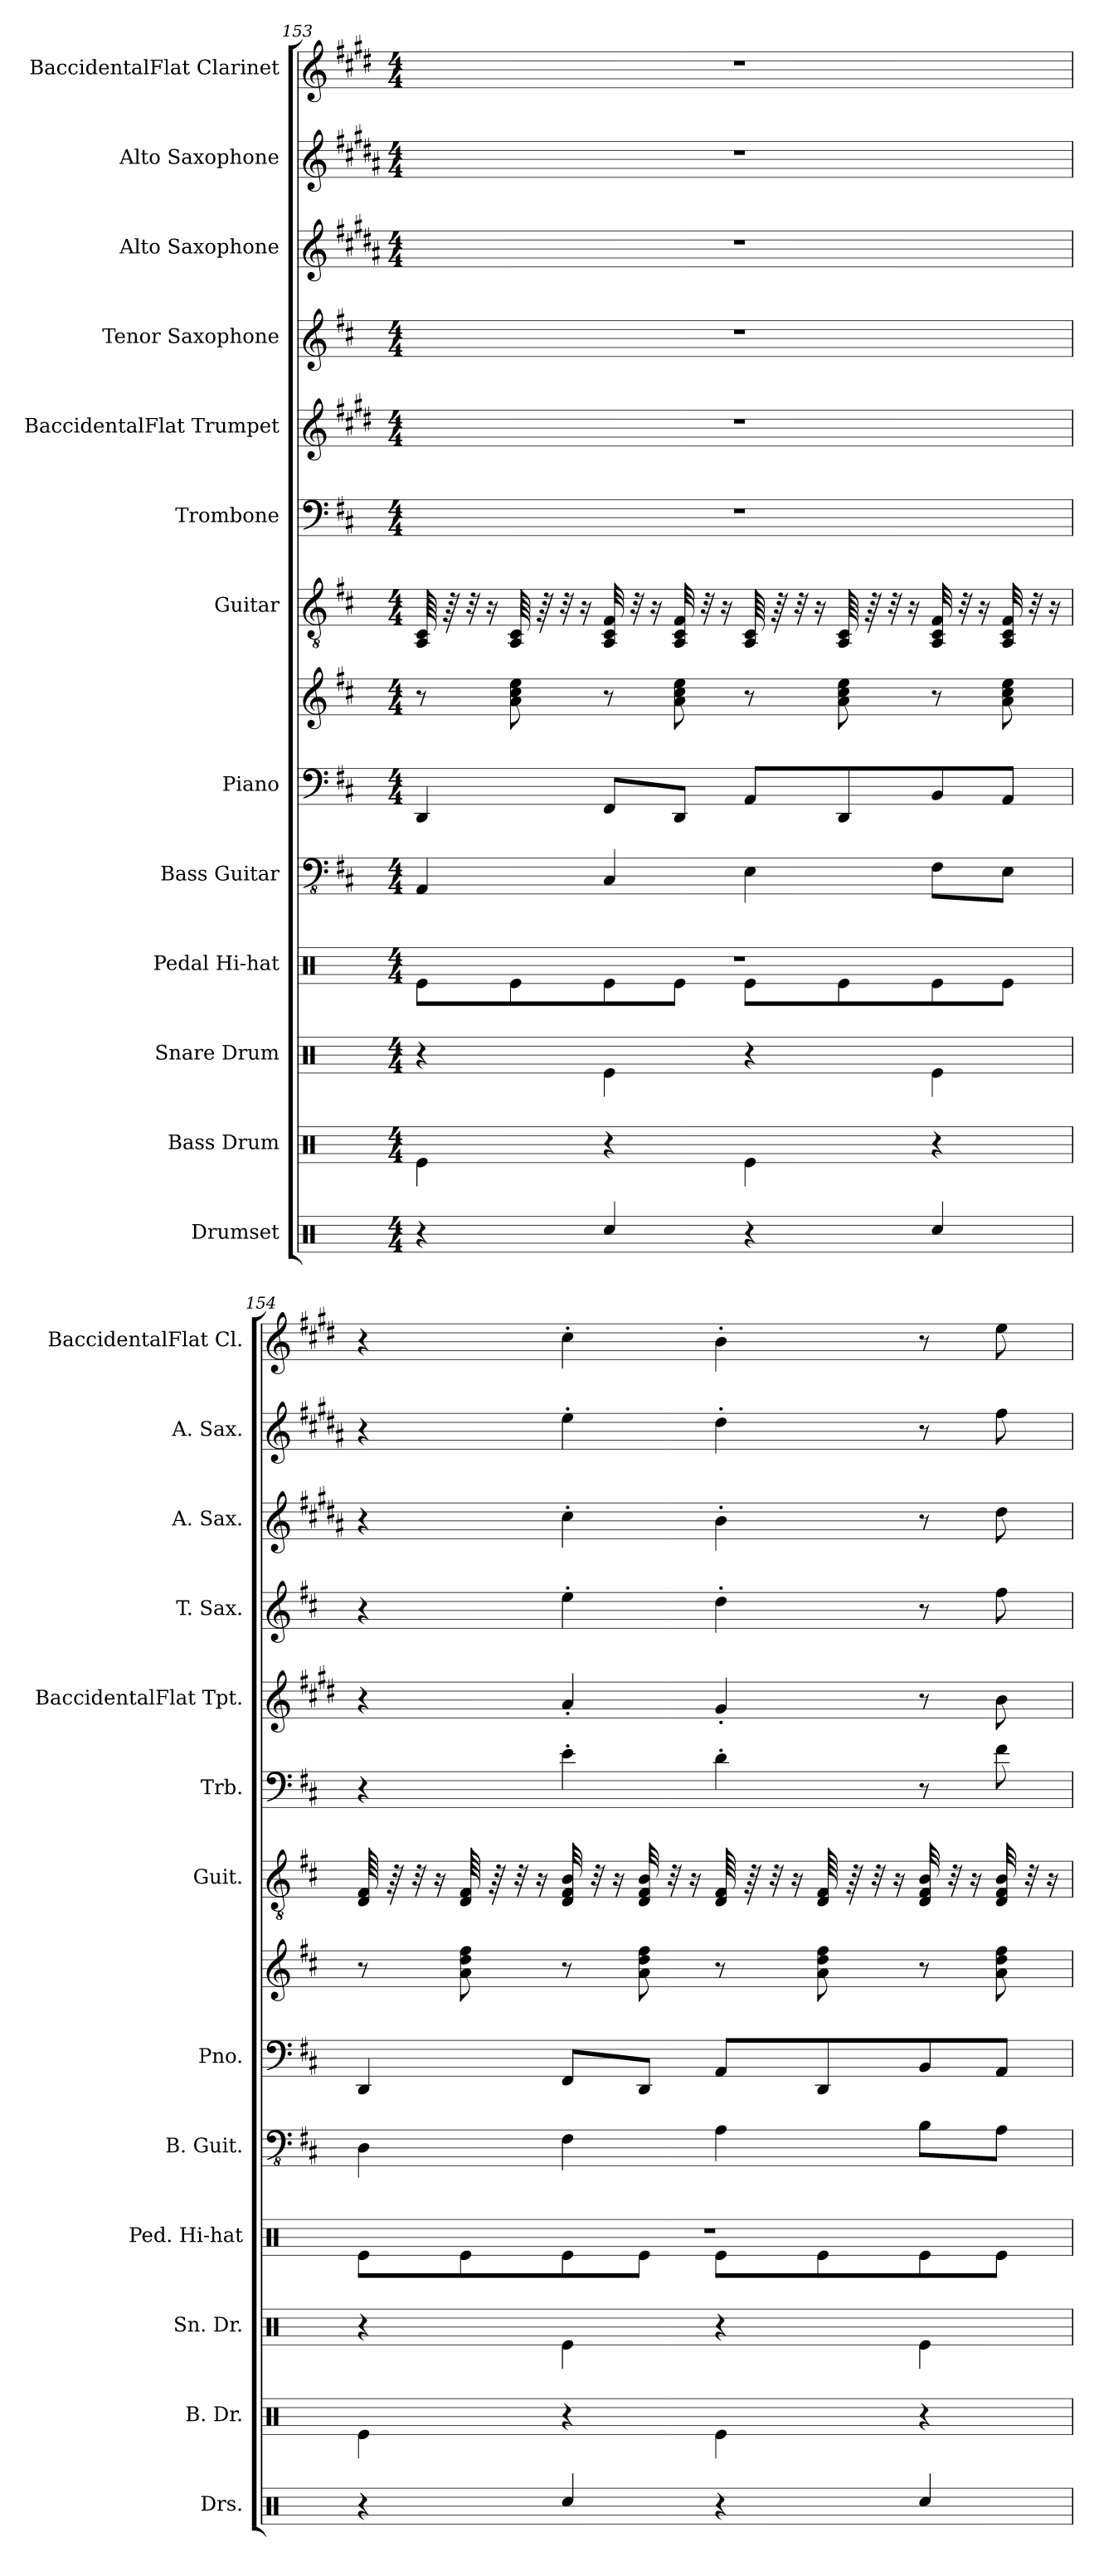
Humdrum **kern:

**kern	**kern	**kern	**kern	**kern	**kern	**kern	**kern	**kern	**kern	**kern	**kern	**kern	**kern
*part13	*part12	*part11	*part10	*part9	*part8	*part8	*part7	*part6	*part5	*part4	*part3	*part2	*part1
*staff14	*staff13	*staff12	*staff11	*staff10	*staff9	*staff8	*staff7	*staff6	*staff5	*staff4	*staff3	*staff2	*staff1
*I"Drumset	*I"Bass Drum	*I"Snare Drum	*I"Pedal Hi-hat	*I"Bass Guitar	*I"Piano	*	*I"Guitar	*I"Trombone	*I"BaccidentalFlat Trumpet	*I"Tenor Saxophone	*I"Alto Saxophone	*I"Alto Saxophone	*I"BaccidentalFlat Clarinet
*I'Drs.	*I'B. Dr.	*I'Sn. Dr.	*I'Ped. Hi-hat	*I'B. Guit.	*I'Pno.	*	*I'Guit.	*I'Trb.	*I'BaccidentalFlat Tpt.	*I'T. Sax.	*I'A. Sax.	*I'A. Sax.	*I'BaccidentalFlat Cl.
!!LO:PB:g=z
*clefX	*clefX	*clefX	*clefX	*clefFv4	*clefF4	*clefG2	*clefGv2	*clefF4	*clefG2	*clefG2	*clefG2	*clefG2	*clefG2
*	*	*	*	*	*	*	*	*	*ITrd1c2	*ITrd8c14	*ITrd5c9	*ITrd5c9	*ITrd1c2
*k[]	*k[]	*k[]	*k[]	*k[f#c#]	*k[f#c#]	*k[f#c#]	*k[f#c#]	*k[f#c#]	*k[f#c#]	*k[f#c#]	*k[f#c#]	*k[f#c#]	*k[f#c#]
*M4/4	*M4/4	*M4/4	*M4/4	*M4/4	*M4/4	*M4/4	*M4/4	*M4/4	*M4/4	*M4/4	*M4/4	*M4/4	*M4/4
=153	=153	=153	=153	=153	=153	=153	=153	=153	=153	=153	=153	=153	=153
*	*	*	*^	*	*	*	*	*	*	*	*	*	*
4r	4Re\	4r	1r	8Re\L	4AAA/	4DD/	8r	64AA/ 64C#/	1r	1r	1r	1r	1r	1r
.	.	.	.	.	.	.	.	64r	.	.	.	.	.	.
.	.	.	.	.	.	.	.	32r	.	.	.	.	.	.
.	.	.	.	.	.	.	.	16r	.	.	.	.	.	.
.	.	.	.	8Re\	.	.	8a\ 8cc#\ 8ee\	64AA/ 64C#/	.	.	.	.	.	.
.	.	.	.	.	.	.	.	64r	.	.	.	.	.	.
.	.	.	.	.	.	.	.	32r	.	.	.	.	.	.
.	.	.	.	.	.	.	.	16r	.	.	.	.	.	.
4Rcc/	4r	4Re\	.	8Re\	4CC#/	8FF#/L	8r	32AA/ 32C#/ 32F#/	.	.	.	.	.	.
.	.	.	.	.	.	.	.	32r	.	.	.	.	.	.
.	.	.	.	.	.	.	.	16r	.	.	.	.	.	.
.	.	.	.	8Re\J	.	8DD/J	8a\ 8cc#\ 8ee\	32AA/ 32C#/ 32F#/	.	.	.	.	.	.
.	.	.	.	.	.	.	.	32r	.	.	.	.	.	.
.	.	.	.	.	.	.	.	16r	.	.	.	.	.	.
4r	4Re\	4r	.	8Re\L	4EE\	8AA/L	8r	64AA/ 64C#/	.	.	.	.	.	.
.	.	.	.	.	.	.	.	64r	.	.	.	.	.	.
.	.	.	.	.	.	.	.	32r	.	.	.	.	.	.
.	.	.	.	.	.	.	.	16r	.	.	.	.	.	.
.	.	.	.	8Re\	.	8DD/	8a\ 8cc#\ 8ee\	64AA/ 64C#/	.	.	.	.	.	.
.	.	.	.	.	.	.	.	64r	.	.	.	.	.	.
.	.	.	.	.	.	.	.	32r	.	.	.	.	.	.
.	.	.	.	.	.	.	.	16r	.	.	.	.	.	.
4Rcc/	4r	4Re\	.	8Re\	8FF#\L	8BB/	8r	32AA/ 32C#/ 32F#/	.	.	.	.	.	.
.	.	.	.	.	.	.	.	32r	.	.	.	.	.	.
.	.	.	.	.	.	.	.	16r	.	.	.	.	.	.
.	.	.	.	8Re\J	8EE\J	8AA/J	8a\ 8cc#\ 8ee\	32AA/ 32C#/ 32F#/	.	.	.	.	.	.
.	.	.	.	.	.	.	.	32r	.	.	.	.	.	.
.	.	.	.	.	.	.	.	16r	.	.	.	.	.	.
!!LO:PB:g=z
=154	=154	=154	=154	=154	=154	=154	=154	=154	=154	=154	=154	=154	=154	=154
4r	4Re\	4r	1r	8Re\L	4DD\	4DD/	8r	64D/ 64F#/	4r	4r	4r	4r	4r	4r
.	.	.	.	.	.	.	.	64r	.	.	.	.	.	.
.	.	.	.	.	.	.	.	32r	.	.	.	.	.	.
.	.	.	.	.	.	.	.	16r	.	.	.	.	.	.
.	.	.	.	8Re\	.	.	8a\ 8dd\ 8ff#\	64D/ 64F#/	.	.	.	.	.	.
.	.	.	.	.	.	.	.	64r	.	.	.	.	.	.
.	.	.	.	.	.	.	.	32r	.	.	.	.	.	.
.	.	.	.	.	.	.	.	16r	.	.	.	.	.	.
4Rcc/	4r	4Re\	.	8Re\	4FF#\	8FF#/L	8r	32D/ 32F#/ 32B/	4e'\	4g'/	4e'\	4e'\	4g'\	4b'\
.	.	.	.	.	.	.	.	32r	.	.	.	.	.	.
.	.	.	.	.	.	.	.	16r	.	.	.	.	.	.
.	.	.	.	8Re\J	.	8DD/J	8a\ 8dd\ 8ff#\	32D/ 32F#/ 32B/	.	.	.	.	.	.
.	.	.	.	.	.	.	.	32r	.	.	.	.	.	.
.	.	.	.	.	.	.	.	16r	.	.	.	.	.	.
4r	4Re\	4r	.	8Re\L	4AA\	8AA/L	8r	64D/ 64F#/	4d'\	4f#'/	4d'\	4d'\	4f#'\	4a'\
.	.	.	.	.	.	.	.	64r	.	.	.	.	.	.
.	.	.	.	.	.	.	.	32r	.	.	.	.	.	.
.	.	.	.	.	.	.	.	16r	.	.	.	.	.	.
.	.	.	.	8Re\	.	8DD/	8a\ 8dd\ 8ff#\	64D/ 64F#/	.	.	.	.	.	.
.	.	.	.	.	.	.	.	64r	.	.	.	.	.	.
.	.	.	.	.	.	.	.	32r	.	.	.	.	.	.
.	.	.	.	.	.	.	.	16r	.	.	.	.	.	.
4Rcc/	4r	4Re\	.	8Re\	8BB\L	8BB/	8r	32D/ 32F#/ 32B/	8r	8r	8r	8r	8r	8r
.	.	.	.	.	.	.	.	32r	.	.	.	.	.	.
.	.	.	.	.	.	.	.	16r	.	.	.	.	.	.
.	.	.	.	8Re\J	8AA\J	8AA/J	8a\ 8dd\ 8ff#\	32D/ 32F#/ 32B/	8f#\	8a\	8f#\	8f#\	8a\	8dd\
.	.	.	.	.	.	.	.	32r	.	.	.	.	.	.
.	.	.	.	.	.	.	.	16r	.	.	.	.	.	.
*	*	*	*v	*v	*	*	*	*	*	*	*	*	*	*
=	=	=	=	=	=	=	=	=	=	=	=	=	=
*-	*-	*-	*-	*-	*-	*-	*-	*-	*-	*-	*-	*-	*-
